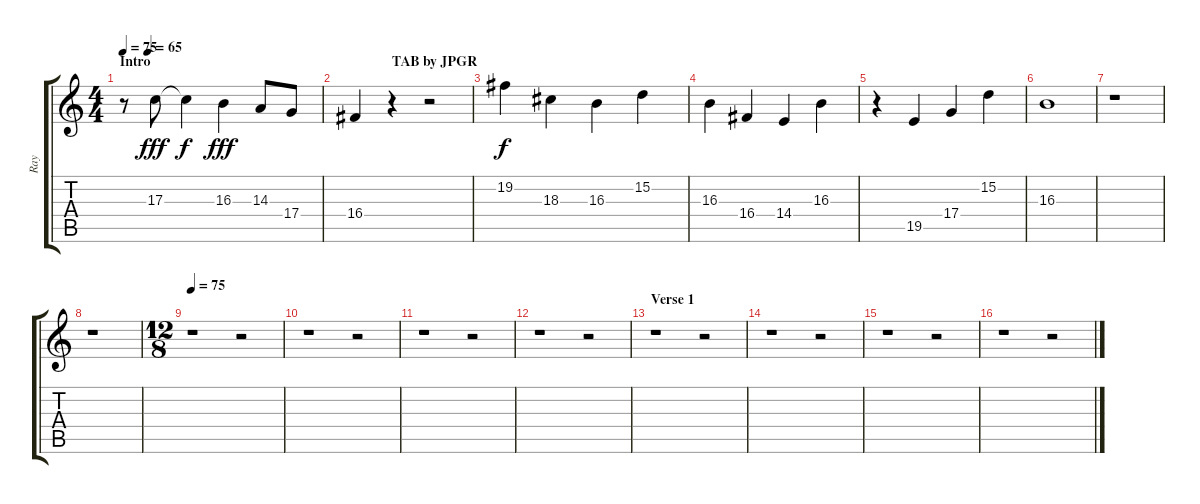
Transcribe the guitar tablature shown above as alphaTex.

\track ("Ray" "Ray") {instrument flute}
\staff {score tabs}
\tuning (E4 B3 G3 D3 A2 E2) {hide}
\ts (4 4)
\section ("" "Intro                                                                     TAB by JPGR")
\tempo 75
\tempo (65 0.125)
\tempo 75
\clef g2
\ks c
r.8{dy fff instrument flute} 17.3.8{volume 10} 17.3{t}.4{dy f} 16.3.4{dy fff} 14.3.8 17.4.8 |
16.4.4 r.4 r.2 |
19.2.4{dy f volume 10 instrument tinklebell} 18.3.4 16.3.4 15.2.4 |
16.3.4 16.4.4 14.4.4 16.3.4 |
r.4 19.5.4{volume 9 instrument orchestralharp} 17.4.4 15.2.4 |
16.3.1 |
r.1{volume 13 instrument flute} |
r.1 |
\ts (12 8)
\tempo 75
r.1 r.2 |
r.1 r.2 |
r.1 r.2 |
r.1 r.2 |
\section ("" "Verse 1")
r.1 r.2 |
r.1 r.2 |
r.1 r.2 |
r.1 r.2
